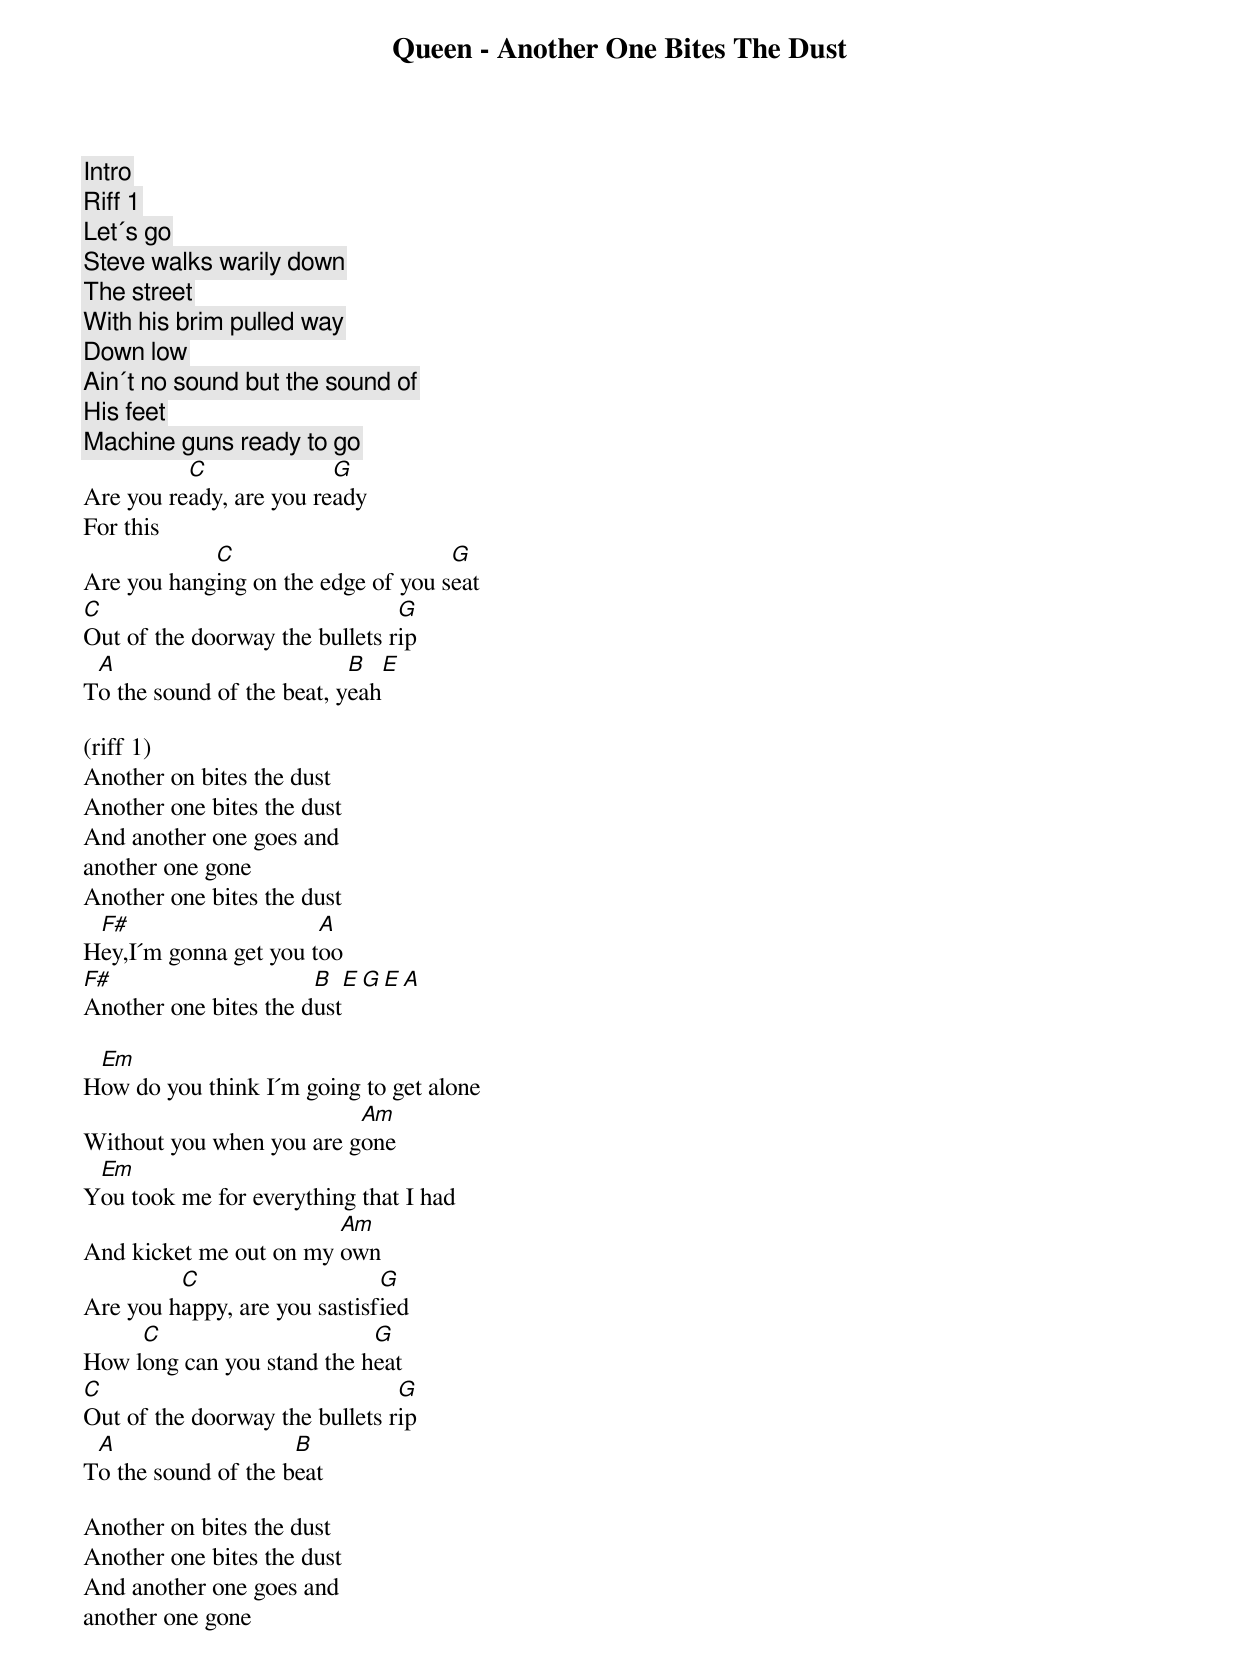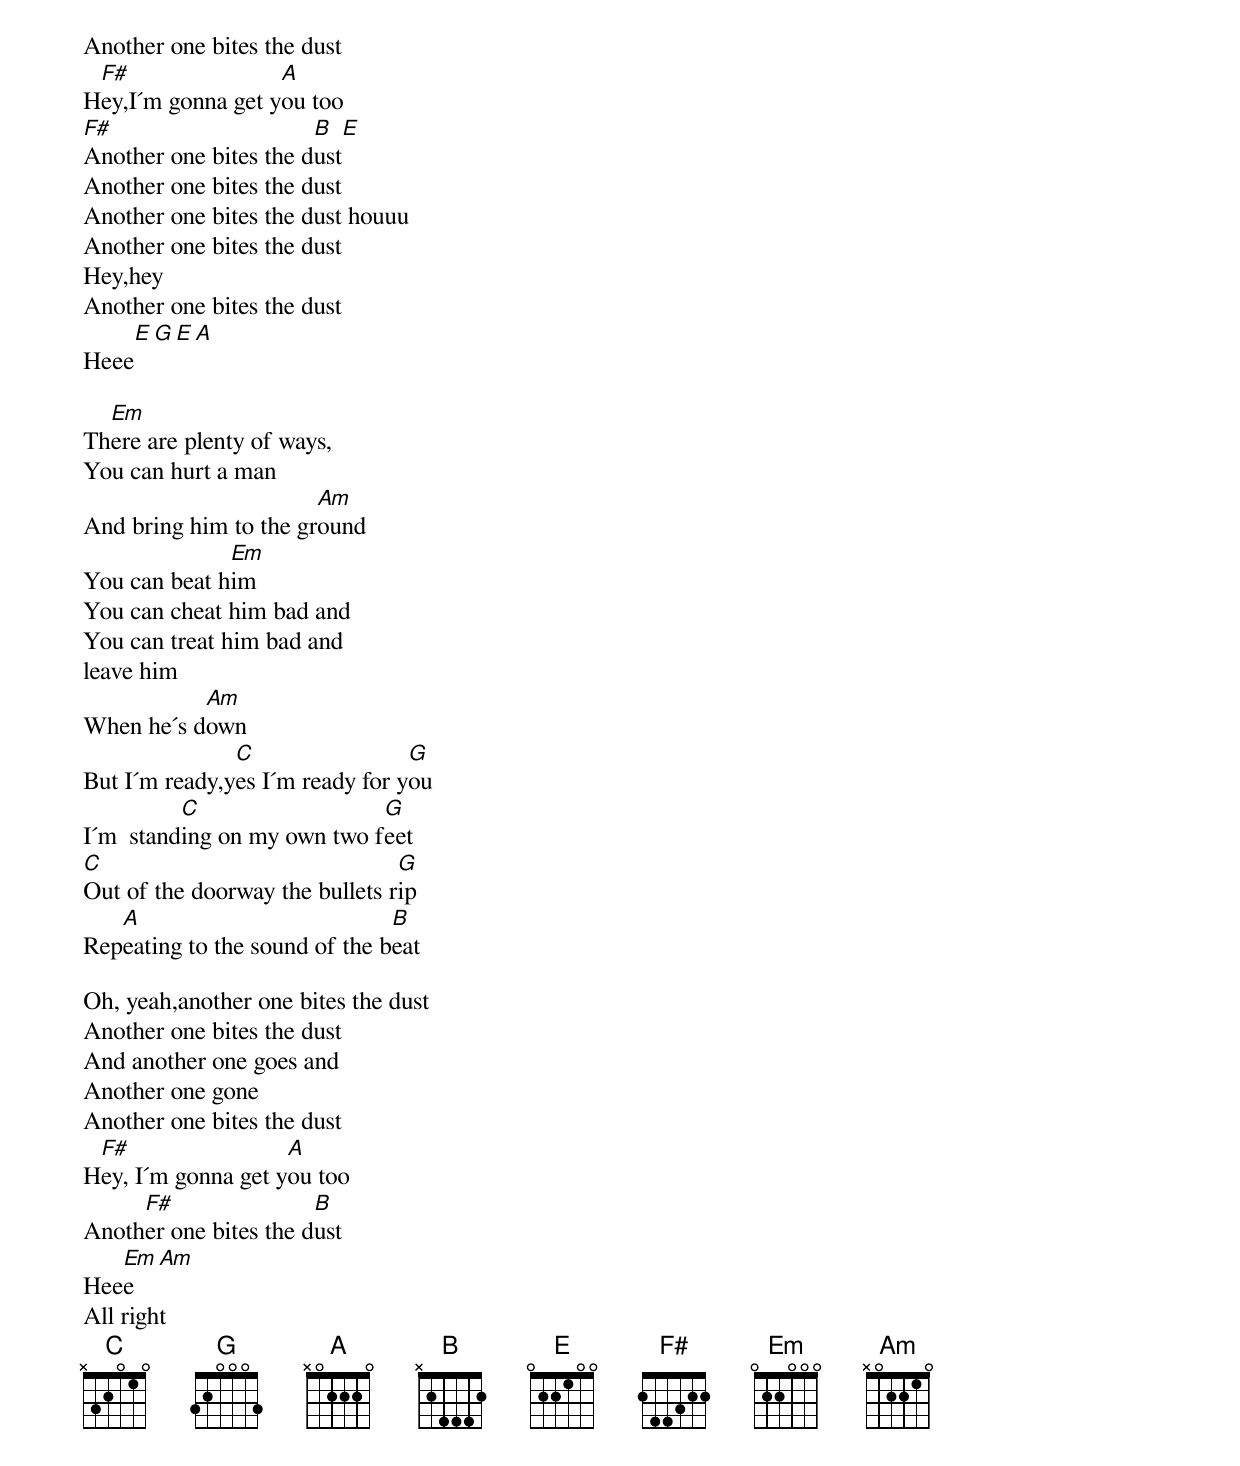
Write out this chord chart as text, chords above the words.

Queen - Another One Bites The Dust

[Intro]
[Riff 1]
Let´s go
Steve walks warily down
The street
With his brim pulled way
Down low
Ain´t no sound but the sound of
His feet
Machine guns ready to go
          C              G
Are you ready, are you ready
For this
            C                       G
Are you hanging on the edge of you seat
C                               G
Out of the doorway the bullets rip
 A                         B   E
To the sound of the beat, yeah

(riff 1)
Another on bites the dust
Another one bites the dust
And another one goes and
another one gone
Another one bites the dust
 F#                    A
Hey,I´m gonna get you too
F#                     B   E  G  E  A
Another one bites the dust

 Em
How do you think I´m going to get alone
                          Am
Without you when you are gone
 Em
You took me for everything that I had
                        Am
And kicket me out on my own
         C                    G
Are you happy, are you sastisfied
     C                      G
How long can you stand the heat
C                               G
Out of the doorway the bullets rip
 A                   B
To the sound of the beat

Another on bites the dust
Another one bites the dust
And another one goes and
another one gone
Another one bites the dust
 F#                A
Hey,I´m gonna get you too
F#                     B   E
Another one bites the dust
Another one bites the dust
Another one bites the dust houuu
Another one bites the dust
Hey,hey
Another one bites the dust
     E  G  E  A
Heee

  Em
There are plenty of ways,
You can hurt a man
                       Am
And bring him to the ground
              Em
You can beat him
You can cheat him bad and
You can treat him bad and
leave him
           Am
When he´s down
               C                 G
But I´m ready,yes I´m ready for you
          C                  G
I´m  standing on my own two feet
C                               G
Out of the doorway the bullets rip
   A                           B
Repeating to the sound of the beat

Oh, yeah,another one bites the dust
Another one bites the dust
And another one goes and
Another one gone
Another one bites the dust
 F#                 A
Hey, I´m gonna get you too
     F#                B
Another one bites the dust
   Em  Am
Heee
All right
